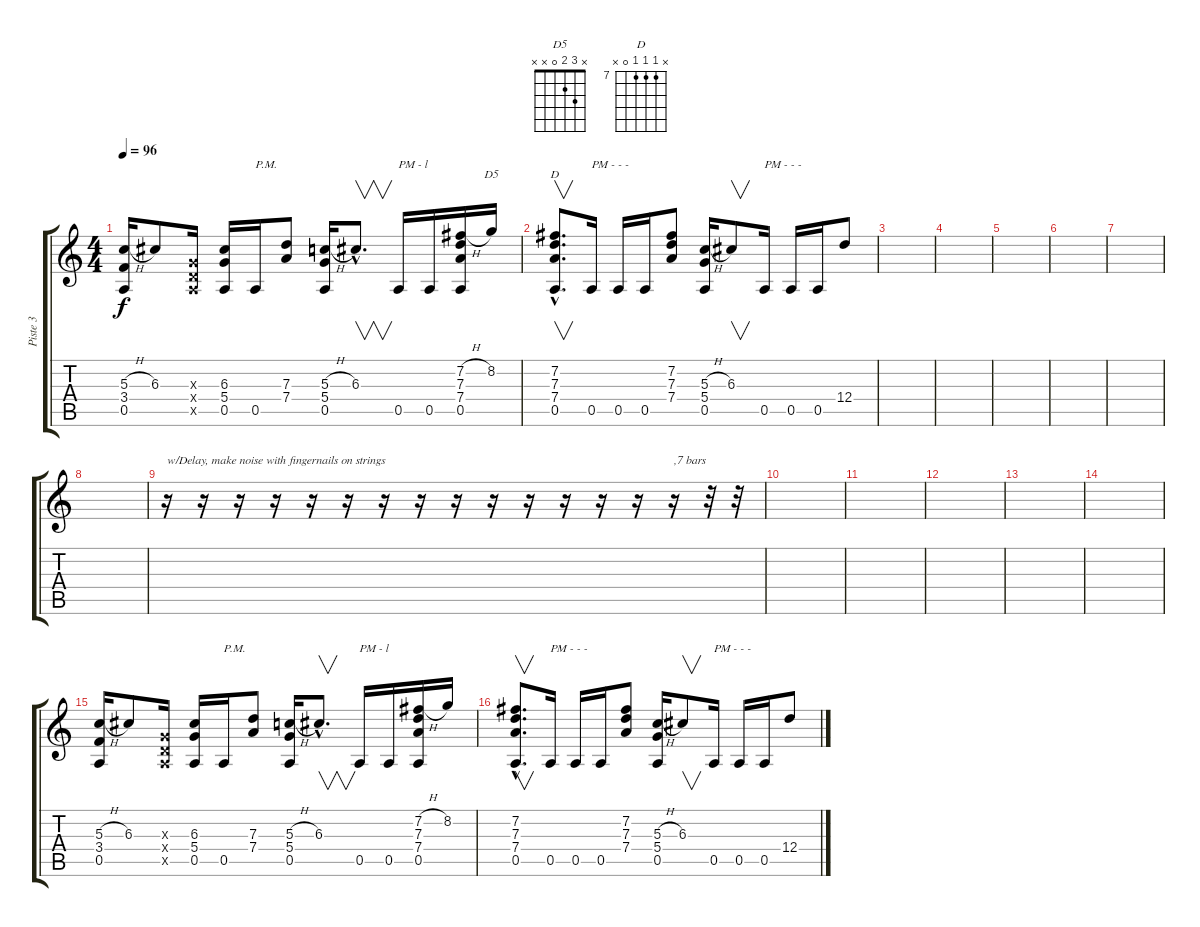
\track ("Piste 3" "Piste 3") {instrument distortionguitar}
\staff {score tabs}
\tuning (E4 B3 G3 D3 A2 E2) {hide}
\chord ("D5" x 3 2 0 x x)
\chord ("D" x 7 7 7 0 x) {firstfret 7}
\ts (4 4)
\tempo 96
\clef g2
\ks c
(5.3{h} 3.4 0.5).16{dy f} 6.3.8 (0.3{x} 0.4{x} 0.5{x}).16 (6.3 5.4 0.5).16 0.5.16{txt "P.M."} (7.3 7.4).8 (5.3{h} 5.4 0.5).16 6.3{hac}.8{v d} 0.5.16{txt "PM - l"} 0.5.16 (7.2{h} 7.3 7.4 0.5).16 8.2.16{ch "D5"} |
(7.2{hac} 7.3{hac} 7.4{hac} 0.5{hac}).8{v d ch "D"} 0.5.16{txt "PM - - - "} 0.5.16 0.5.16 (7.2 7.3 7.4).8 (5.3{h} 5.4 0.5).16 6.3.8{v} 0.5.16{txt "PM - - - "} 0.5.16 0.5.16 12.4.8 |
|
|
|
|
|
|
r.16{txt "w/Delay, make noise with fingernails on strings"} r.16 r.16 r.16 r.16 r.16 r.16 r.16 r.16 r.16 r.16 r.16 r.16 r.16 r.16{txt ",7 bars"} r.32 r.32 |
|
|
|
|
|
(5.3{h} 3.4 0.5).16 6.3.8 (0.3{x} 0.4{x} 0.5{x}).16 (6.3 5.4 0.5).16 0.5.16{txt "P.M."} (7.3 7.4).8 (5.3{h} 5.4 0.5).16 6.3{hac}.8{v d} 0.5.16{txt "PM - l"} 0.5.16 (7.2{h} 7.3 7.4 0.5).16 8.2.16 |
(7.2{hac} 7.3{hac} 7.4{hac} 0.5{hac}).8{v d} 0.5.16{txt "PM - - - "} 0.5.16 0.5.16 (7.2 7.3 7.4).8 (5.3{h} 5.4 0.5).16 6.3.8{v} 0.5.16{txt "PM - - - "} 0.5.16 0.5.16 12.4{ss}.8
